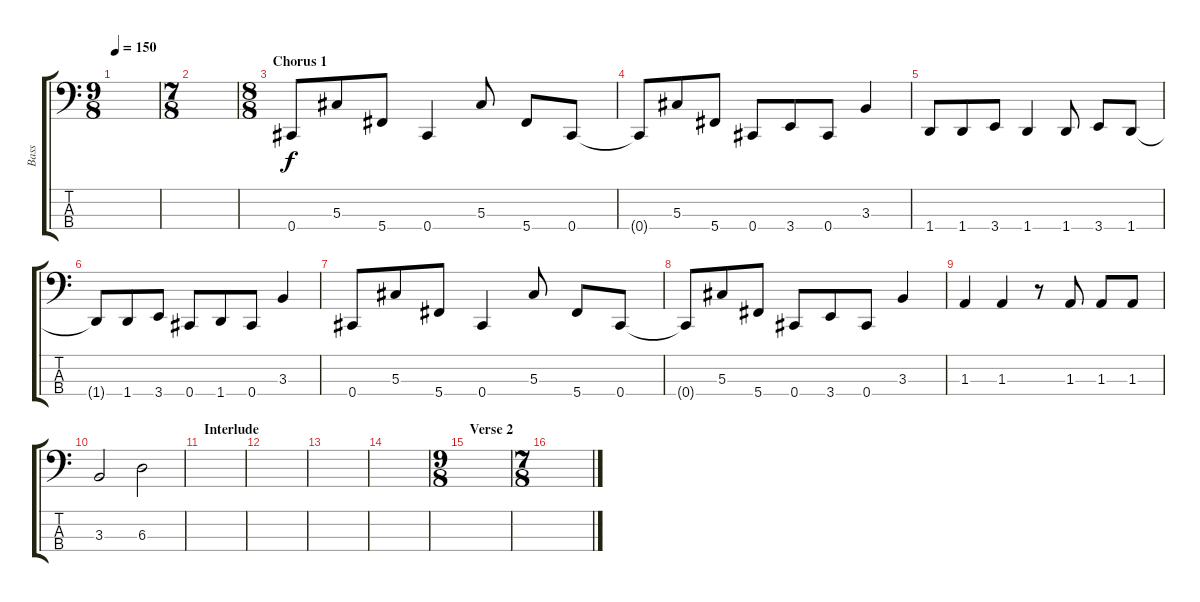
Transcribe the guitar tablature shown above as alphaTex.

\track ("Bass" "Bass") {instrument electricbassfinger}
\staff {score tabs}
\tuning (Gb2 Db2 Ab1 Db1) {hide}
\ts (9 8)
\tempo 150
\clef f4
\ks c
|
\ts (7 8)
|
\ts (8 8)
\section ("" "Chorus 1")
0.4.8 5.3.8 5.4.8 0.4.4 5.3.8 5.4.8 0.4.8 |
0.4{t}.8 5.3.8 5.4.8 0.4.8 3.4.8 0.4.8 3.3.4 |
1.4.8 1.4.8 3.4.8 1.4.4 1.4.8 3.4.8 1.4.8 |
1.4{t}.8 1.4.8 3.4.8 0.4.8 1.4.8 0.4.8 3.3.4 |
0.4.8 5.3.8 5.4.8 0.4.4 5.3.8 5.4.8 0.4.8 |
0.4{t}.8 5.3.8 5.4.8 0.4.8 3.4.8 0.4.8 3.3.4 |
1.3.4 1.3.4 r.8 1.3.8 1.3.8 1.3.8 |
3.3.2 6.3.2 |
\section ("" "Interlude")
|
|
|
|
\ts (9 8)
\section ("" "Verse 2")
|
\ts (7 8)
